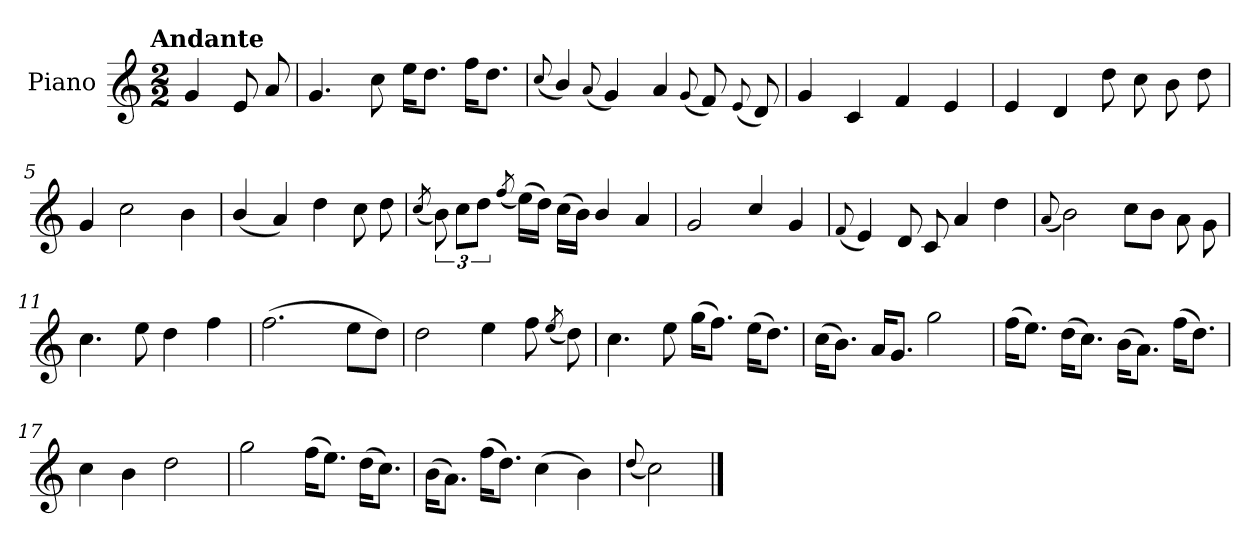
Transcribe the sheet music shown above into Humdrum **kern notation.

**kern
*part1
*staff1
*I"Piano
*I'Pno.
*clefG2
*k[]
!!LO:TX:omd:t=Andante
*M2/2
*MM92
=
4g/
8e/
8a/
=1
4.g/
8cc\
16ee\KL
8.dd\J
16ff\KL
8.dd\J
=2
(<8qqcc/
4b/)
(<8qqa/
4g/)
4a/
(<8qqg/
8f/)
(<8qqe/
8d/)
=3
4g/
4c/
4f/
4e/
!!LO:LB:g=z
=4
4e/
4d/
8dd\
8cc\
8b\
8dd\
=5
4g/
2cc\
4b\
=6
(<4b/
4a/)
4dd\
8cc\
8dd\
=7
(<8qcc/
12b\)
12cc\L
12dd\J
(<8qff/
(>16ee\LL)
16dd\JJ)
(>16cc\LL
16b\JJ)
4b/
4a/
!!LO:LB:g=z
=8
2g/
4cc/
4g/
=9
(<8qqf/
4e/)
8d/
8c/
4a/
4dd\
=10
(<8qqa/
2b\)
8cc\L
8b\J
8a\
8g\
=11
4.cc\
8ee\
4dd\
4ff\
=12
(>2.ff\
8ee\L
8dd\J)
!!LO:LB:g=z
=13
2dd\
4ee\
8ff\
(<8qee/
8dd\)
=14
4.cc\
8ee\
(>16gg\KL
8.ff\J)
(>16ee\KL
8.dd\J)
=15
(>16cc\KL
8.b\J)
16a/KL
8.g/J
2gg\
=16
(>16ff\KL
8.ee\J)
(>16dd\KL
8.cc\J)
(>16b\KL
8.a\J)
(>16ff\KL
8.dd\J)
!!LO:LB:g=z
=17
4cc\
4b\
2dd\
=18
2gg\
(>16ff\KL
8.ee\J)
(>16dd\KL
8.cc\J)
=19
(>16b\KL
8.a\J)
(>16ff\KL
8.dd\J)
(>4cc\
4b\)
=20
(<8qqdd/
2cc\)
==
*-
